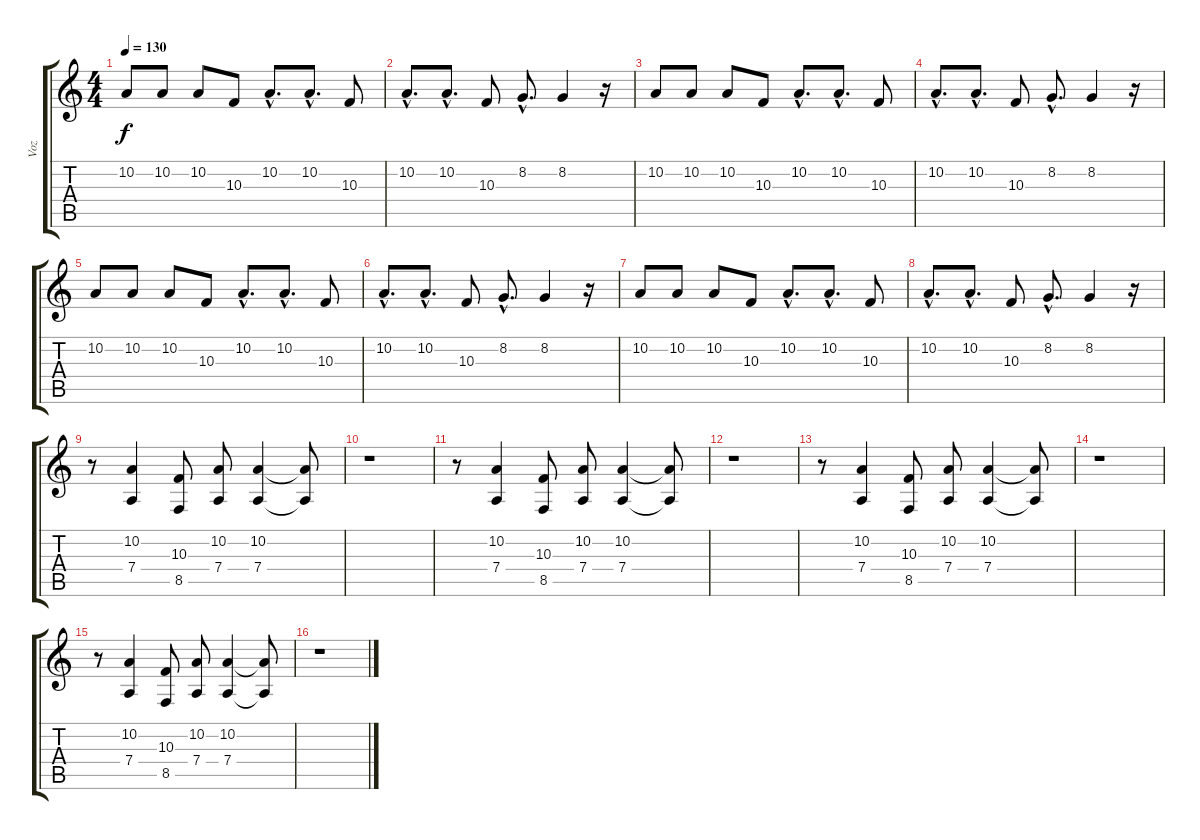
\track ("Voz" "Voz") {instrument lead8bassandlead}
\staff {score tabs}
\tuning (E4 B3 G3 D3 A2 E2) {hide}
\ts (4 4)
\tempo 130
\clef g2
\ks c
10.2.8{dy f} 10.2.8 10.2.8 10.3.8 10.2{hac}.8{d} 10.2{hac}.8{d} 10.3.8 |
10.2{hac}.8{d} 10.2{hac}.8{d} 10.3.8 8.2{hac}.8{d} 8.2.4 r.16 |
10.2.8 10.2.8 10.2.8 10.3.8 10.2{hac}.8{d} 10.2{hac}.8{d} 10.3.8 |
10.2{hac}.8{d} 10.2{hac}.8{d} 10.3.8 8.2{hac}.8{d} 8.2.4 r.16 |
10.2.8 10.2.8 10.2.8 10.3.8 10.2{hac}.8{d} 10.2{hac}.8{d} 10.3.8 |
10.2{hac}.8{d} 10.2{hac}.8{d} 10.3.8 8.2{hac}.8{d} 8.2.4 r.16 |
10.2.8 10.2.8 10.2.8 10.3.8 10.2{hac}.8{d} 10.2{hac}.8{d} 10.3.8 |
10.2{hac}.8{d} 10.2{hac}.8{d} 10.3.8 8.2{hac}.8{d} 8.2.4 r.16 |
r.8 (10.2 7.4).4 (10.3 8.5).8 (10.2 7.4).8 (10.2 7.4).4 (10.2{t} 7.4{t}).8 |
r.1 |
r.8 (10.2 7.4).4 (10.3 8.5).8 (10.2 7.4).8 (10.2 7.4).4 (10.2{t} 7.4{t}).8 |
r.1 |
r.8 (10.2 7.4).4 (10.3 8.5).8 (10.2 7.4).8 (10.2 7.4).4 (10.2{t} 7.4{t}).8 |
r.1 |
r.8 (10.2 7.4).4 (10.3 8.5).8 (10.2 7.4).8 (10.2 7.4).4 (10.2{t} 7.4{t}).8 |
r.1
